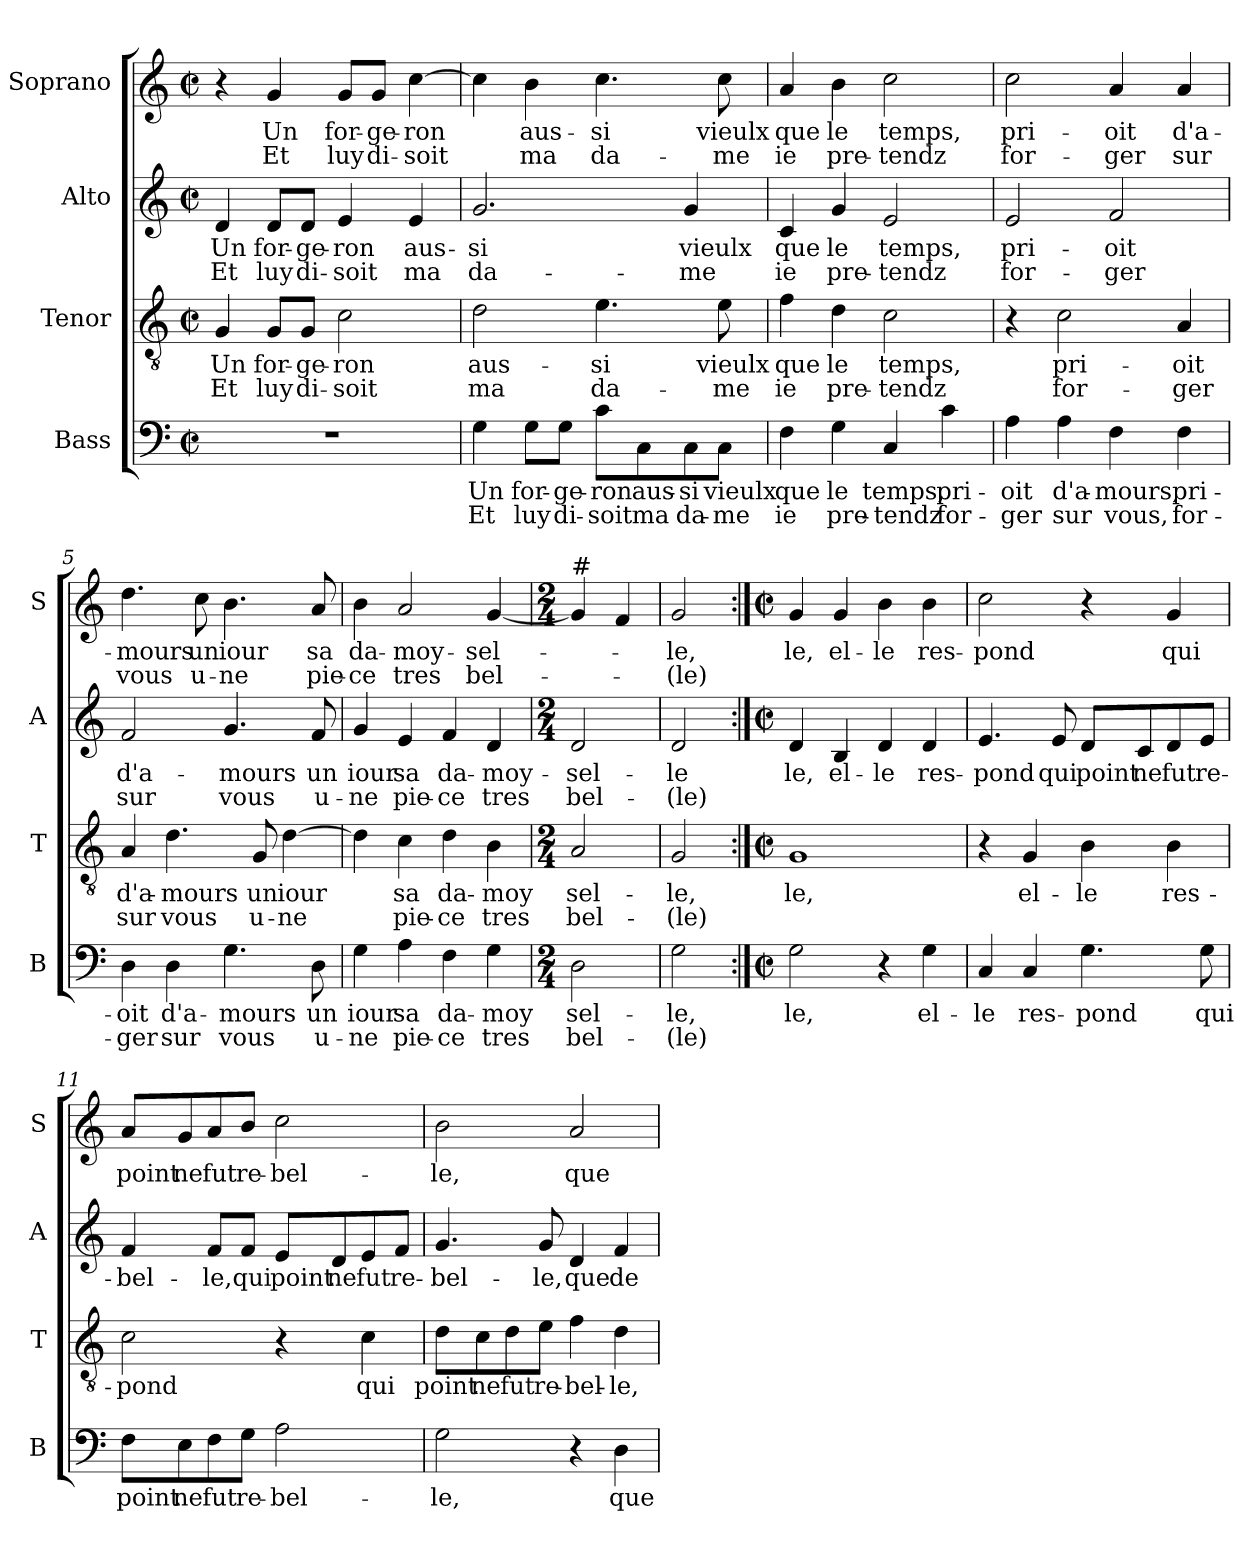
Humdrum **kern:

**kern	**text	**text	**kern	**text	**text	**kern	**text	**text	**kern	**text	**text
*part4	*part4	*part4	*part3	*part3	*part3	*part2	*part2	*part2	*part1	*part1	*part1
*staff4	*staff4	*staff4	*staff3	*staff3	*staff3	*staff2	*staff2	*staff2	*staff1	*staff1	*staff1
*I"Bass	*	*	*I"Tenor	*	*	*I"Alto	*	*	*I"Soprano	*	*
*I'B	*	*	*I'T	*	*	*I'A	*	*	*I'S	*	*
*clefF4	*	*	*clefGv2	*	*	*clefG2	*	*	*clefG2	*	*
*k[]	*	*	*k[]	*	*	*k[]	*	*	*k[]	*	*
*C:	*	*	*C:	*	*	*C:	*	*	*C:	*	*
*M2/2	*	*	*M2/2	*	*	*M2/2	*	*	*M2/2	*	*
*met(c|)	*	*	*met(c|)	*	*	*met(c|)	*	*	*met(c|)	*	*
=1	=1	=1	=1	=1	=1	=1	=1	=1	=1	=1	=1
!	!	!	!	!LO:LY:b	!LO:LY:b	!	!LO:LY:b	!LO:LY:b	!	!	!
1r	.	.	4G/	Un	Et	4d/	Un	Et	4r	.	.
!	!	!	!	!LO:LY:b	!LO:LY:b	!	!LO:LY:b	!LO:LY:b	!	!LO:LY:b	!LO:LY:b
.	.	.	8G/L	for-	luy	8d/L	for-	luy	4g/	Un	Et
!	!	!	!	!LO:LY:b	!LO:LY:b	!	!LO:LY:b	!LO:LY:b	!	!	!
.	.	.	8G/J	-ge-	di-	8d/J	-ge-	di-	.	.	.
!	!	!	!	!LO:LY:b	!LO:LY:b	!	!LO:LY:b	!LO:LY:b	!	!LO:LY:b	!LO:LY:b
.	.	.	2c\	-ron	-soit	4e/	-ron	-soit	8g/L	for-	luy
!	!	!	!	!	!	!	!	!	!	!LO:LY:b	!LO:LY:b
.	.	.	.	.	.	.	.	.	8g/J	-ge-	di-
!	!	!	!	!	!	!	!LO:LY:b	!LO:LY:b	!	!LO:LY:b	!LO:LY:b
.	.	.	.	.	.	4e/	aus-	ma	[4cc\	-ron	-soit
=2	=2	=2	=2	=2	=2	=2	=2	=2	=2	=2	=2
!	!LO:LY:b	!LO:LY:b	!	!LO:LY:b	!LO:LY:b	!	!LO:LY:b	!LO:LY:b	!	!	!
4G\	Un	Et	2d\	aus-	ma	2.g/	-si	da-	4cc\]	.	.
!	!LO:LY:b	!LO:LY:b	!	!	!	!	!	!	!	!LO:LY:b	!LO:LY:b
8G\L	for-	luy	.	.	.	.	.	.	4b\	aus-	ma
!	!LO:LY:b	!LO:LY:b	!	!	!	!	!	!	!	!	!
8G\J	-ge-	di-	.	.	.	.	.	.	.	.	.
!	!LO:LY:b	!LO:LY:b	!	!LO:LY:b	!LO:LY:b	!	!	!	!	!LO:LY:b	!LO:LY:b
8c\L	-ron	-soit	4.e\	-si	da-	.	.	.	4.cc\	-si	da-
!	!LO:LY:b	!LO:LY:b	!	!	!	!	!	!	!	!	!
8C\	aus-	ma	.	.	.	.	.	.	.	.	.
!	!LO:LY:b	!LO:LY:b	!	!	!	!	!LO:LY:b	!LO:LY:b	!	!	!
8C\	-si	da-	.	.	.	4g/	vieulx	-me	.	.	.
!	!LO:LY:b	!LO:LY:b	!	!LO:LY:b	!LO:LY:b	!	!	!	!	!LO:LY:b	!LO:LY:b
8C\J	vieulx	-me	8e\	vieulx	-me	.	.	.	8cc\	vieulx	-me
=3	=3	=3	=3	=3	=3	=3	=3	=3	=3	=3	=3
!	!LO:LY:b	!LO:LY:b	!	!LO:LY:b	!LO:LY:b	!	!LO:LY:b	!LO:LY:b	!	!LO:LY:b	!LO:LY:b
4F\	que	ie	4f\	que	ie	4c/	que	ie	4a/	que	ie
!	!LO:LY:b	!LO:LY:b	!	!LO:LY:b	!LO:LY:b	!	!LO:LY:b	!LO:LY:b	!	!LO:LY:b	!LO:LY:b
4G\	le	pre-	4d\	le	pre-	4g/	le	pre-	4b\	le	pre-
!	!LO:LY:b	!LO:LY:b	!	!LO:LY:b	!LO:LY:b	!	!LO:LY:b	!LO:LY:b	!	!LO:LY:b	!LO:LY:b
4C/	temps,	-tendz	2c\	temps,	-tendz	2e/	temps,	-tendz	2cc\	temps,	-tendz
!	!LO:LY:b	!LO:LY:b	!	!	!	!	!	!	!	!	!
4c\	pri-	for-	.	.	.	.	.	.	.	.	.
=4	=4	=4	=4	=4	=4	=4	=4	=4	=4	=4	=4
!	!LO:LY:b	!LO:LY:b	!	!	!	!	!LO:LY:b	!LO:LY:b	!	!LO:LY:b	!LO:LY:b
4A\	-oit	-ger	4r	.	.	2e/	pri-	for-	2cc\	pri-	for-
!	!LO:LY:b	!LO:LY:b	!	!LO:LY:b	!LO:LY:b	!	!	!	!	!	!
4A\	d'a-	sur	2c\	pri-	for-	.	.	.	.	.	.
!	!LO:LY:b	!LO:LY:b	!	!	!	!	!LO:LY:b	!LO:LY:b	!	!LO:LY:b	!LO:LY:b
4F\	-mours,	vous,	.	.	.	2f/	-oit	-ger	4a/	-oit	-ger
!	!LO:LY:b	!LO:LY:b	!	!LO:LY:b	!LO:LY:b	!	!	!	!	!LO:LY:b	!LO:LY:b
4F\	pri-	for-	4A/	-oit	-ger	.	.	.	4a/	d'a-	sur
!!LO:LB:g=z
=5	=5	=5	=5	=5	=5	=5	=5	=5	=5	=5	=5
!	!LO:LY:b	!LO:LY:b	!	!LO:LY:b	!LO:LY:b	!	!LO:LY:b	!LO:LY:b	!	!LO:LY:b	!LO:LY:b
4D\	-oit	-ger	4A/	d'a-	sur	2f/	d'a-	sur	4.dd\	-mours	vous
!	!LO:LY:b	!LO:LY:b	!	!LO:LY:b	!LO:LY:b	!	!	!	!	!	!
4D\	d'a-	sur	4.d\	-mours	vous	.	.	.	.	.	.
!	!	!	!	!	!	!	!	!	!	!LO:LY:b	!LO:LY:b
.	.	.	.	.	.	.	.	.	8cc\	un	u-
!	!LO:LY:b	!LO:LY:b	!	!	!	!	!LO:LY:b	!LO:LY:b	!	!LO:LY:b	!LO:LY:b
4.G\	-mours	vous	.	.	.	4.g/	-mours	vous	4.b\	iour	-ne
!	!	!	!	!LO:LY:b	!LO:LY:b	!	!	!	!	!	!
.	.	.	8G/	un	u-	.	.	.	.	.	.
!	!	!	!	!LO:LY:b	!LO:LY:b	!	!	!	!	!	!
.	.	.	[4d\	iour	-ne	.	.	.	.	.	.
!	!LO:LY:b	!LO:LY:b	!	!	!	!	!LO:LY:b	!LO:LY:b	!	!LO:LY:b	!LO:LY:b
8D\	un	u-	.	.	.	8f/	un	u-	8a/	sa	pie-
=6	=6	=6	=6	=6	=6	=6	=6	=6	=6	=6	=6
!	!LO:LY:b	!LO:LY:b	!	!	!	!	!LO:LY:b	!LO:LY:b	!	!LO:LY:b	!LO:LY:b
4G\	iour	-ne	4d\]	.	.	4g/	iour	-ne	4b\	da-	-ce
!	!LO:LY:b	!LO:LY:b	!	!LO:LY:b	!LO:LY:b	!	!LO:LY:b	!LO:LY:b	!	!LO:LY:b	!LO:LY:b
4A\	sa	pie-	4c\	sa	pie-	4e/	sa	pie-	2a/	-moy-	tres
!	!LO:LY:b	!LO:LY:b	!	!LO:LY:b	!LO:LY:b	!	!LO:LY:b	!LO:LY:b	!	!	!
4F\	da-	-ce	4d\	da-	-ce	4f/	da-	-ce	.	.	.
!	!LO:LY:b	!LO:LY:b	!	!LO:LY:b	!LO:LY:b	!	!LO:LY:b	!LO:LY:b	!	!LO:LY:b	!LO:LY:b
4G\	-moy	tres	4B\	-moy	tres	4d/	-moy-	tres	[4g/	-sel-	bel-
=7	=7	=7	=7	=7	=7	=7	=7	=7	=7	=7	=7
*M2/4	*	*	*M2/4	*	*	*M2/4	*	*	*M2/4	*	*
!	!	!	!	!	!	!	!	!	!LO:TX:a:t=#	!	!
!	!LO:LY:b	!LO:LY:b	!	!LO:LY:b	!LO:LY:b	!	!LO:LY:b	!LO:LY:b	!	!	!
2D\	sel-	bel-	2A/	sel-	bel-	2d/	-sel-	bel-	4g/]	.	.
.	.	.	.	.	.	.	.	.	4f/	.	.
=8	=8	=8	=8	=8	=8	=8	=8	=8	=8	=8	=8
!	!LO:LY:b	!LO:LY:b	!	!LO:LY:b	!LO:LY:b	!	!LO:LY:b	!LO:LY:b	!	!LO:LY:b	!LO:LY:b
2G\	-le,	-(le)	2G/	-le,	-(le)	2d/	-le	-(le)	2g/	-le,	-(le)
!!LO:PB:g=z
=9:|!	=9:|!	=9:|!	=9:|!	=9:|!	=9:|!	=9:|!	=9:|!	=9:|!	=9:|!	=9:|!	=9:|!
*M2/2	*	*	*M2/2	*	*	*M2/2	*	*	*M2/2	*	*
*met(c|)	*	*	*met(c|)	*	*	*met(c|)	*	*	*met(c|)	*	*
!	!LO:LY:b	!	!	!LO:LY:b	!	!	!LO:LY:b	!	!	!LO:LY:b	!
2G\	le,	.	1G	le,	.	4d/	le,	.	4g/	le,	.
!	!	!	!	!	!	!	!LO:LY:b	!	!	!LO:LY:b	!
.	.	.	.	.	.	4B/	el-	.	4g/	el-	.
!	!	!	!	!	!	!	!LO:LY:b	!	!	!LO:LY:b	!
4r	.	.	.	.	.	4d/	-le	.	4b\	-le	.
!	!LO:LY:b	!	!	!	!	!	!LO:LY:b	!	!	!LO:LY:b	!
4G\	el-	.	.	.	.	4d/	res-	.	4b\	res-	.
=10	=10	=10	=10	=10	=10	=10	=10	=10	=10	=10	=10
!	!LO:LY:b	!	!	!	!	!	!LO:LY:b	!	!	!LO:LY:b	!
4C/	-le	.	4r	.	.	4.e/	-pond	.	2cc\	-pond	.
!	!LO:LY:b	!	!	!LO:LY:b	!	!	!	!	!	!	!
4C/	res-	.	4G/	el-	.	.	.	.	.	.	.
!	!	!	!	!	!	!	!LO:LY:b	!	!	!	!
.	.	.	.	.	.	8e/	qui	.	.	.	.
!	!LO:LY:b	!	!	!LO:LY:b	!	!	!LO:LY:b	!	!	!	!
4.G\	-pond	.	4B\	-le	.	8d/L	point	.	4r	.	.
!	!	!	!	!	!	!	!LO:LY:b	!	!	!	!
.	.	.	.	.	.	8c/	ne	.	.	.	.
!	!	!	!	!LO:LY:b	!	!	!LO:LY:b	!	!	!LO:LY:b	!
.	.	.	4B\	res-	.	8d/	fut	.	4g/	qui	.
!	!LO:LY:b	!	!	!	!	!	!LO:LY:b	!	!	!	!
8G\	qui	.	.	.	.	8e/J	re-	.	.	.	.
=11	=11	=11	=11	=11	=11	=11	=11	=11	=11	=11	=11
!	!LO:LY:b	!	!	!LO:LY:b	!	!	!LO:LY:b	!	!	!LO:LY:b	!
8F\L	point	.	2c\	-pond	.	4f/	-bel-	.	8a/L	point	.
!	!LO:LY:b	!	!	!	!	!	!	!	!	!LO:LY:b	!
8E\	ne	.	.	.	.	.	.	.	8g/	ne	.
!	!LO:LY:b	!	!	!	!	!	!LO:LY:b	!	!	!LO:LY:b	!
8F\	fut	.	.	.	.	8f/L	-le,	.	8a/	fut	.
!	!LO:LY:b	!	!	!	!	!	!LO:LY:b	!	!	!LO:LY:b	!
8G\J	re-	.	.	.	.	8f/J	qui	.	8b/J	re-	.
!	!LO:LY:b	!	!	!	!	!	!LO:LY:b	!	!	!LO:LY:b	!
2A\	-bel-	.	4r	.	.	8e/L	point	.	2cc\	-bel-	.
!	!	!	!	!	!	!	!LO:LY:b	!	!	!	!
.	.	.	.	.	.	8d/	ne	.	.	.	.
!	!	!	!	!LO:LY:b	!	!	!LO:LY:b	!	!	!	!
.	.	.	4c\	qui	.	8e/	fut	.	.	.	.
!	!	!	!	!	!	!	!LO:LY:b	!	!	!	!
.	.	.	.	.	.	8f/J	re-	.	.	.	.
=12	=12	=12	=12	=12	=12	=12	=12	=12	=12	=12	=12
!	!LO:LY:b	!	!	!LO:LY:b	!	!	!LO:LY:b	!	!	!LO:LY:b	!
2G\	-le,	.	8d\L	point	.	4.g/	-bel-	.	2b\	-le,	.
!	!	!	!	!LO:LY:b	!	!	!	!	!	!	!
.	.	.	8c\	ne	.	.	.	.	.	.	.
!	!	!	!	!LO:LY:b	!	!	!	!	!	!	!
.	.	.	8d\	fut	.	.	.	.	.	.	.
!	!	!	!	!LO:LY:b	!	!	!LO:LY:b	!	!	!	!
.	.	.	8e\J	re-	.	8g/	-le,	.	.	.	.
!	!	!	!	!LO:LY:b	!	!	!LO:LY:b	!	!	!LO:LY:b	!
4r	.	.	4f\	-bel-	.	4d/	que	.	2a/	que	.
!	!LO:LY:b	!	!	!LO:LY:b	!	!	!LO:LY:b	!	!	!	!
4D\	que	.	4d\	-le,	.	4f/	de	.	.	.	.
=	=	=	=	=	=	=	=	=	=	=	=
*-	*-	*-	*-	*-	*-	*-	*-	*-	*-	*-	*-
